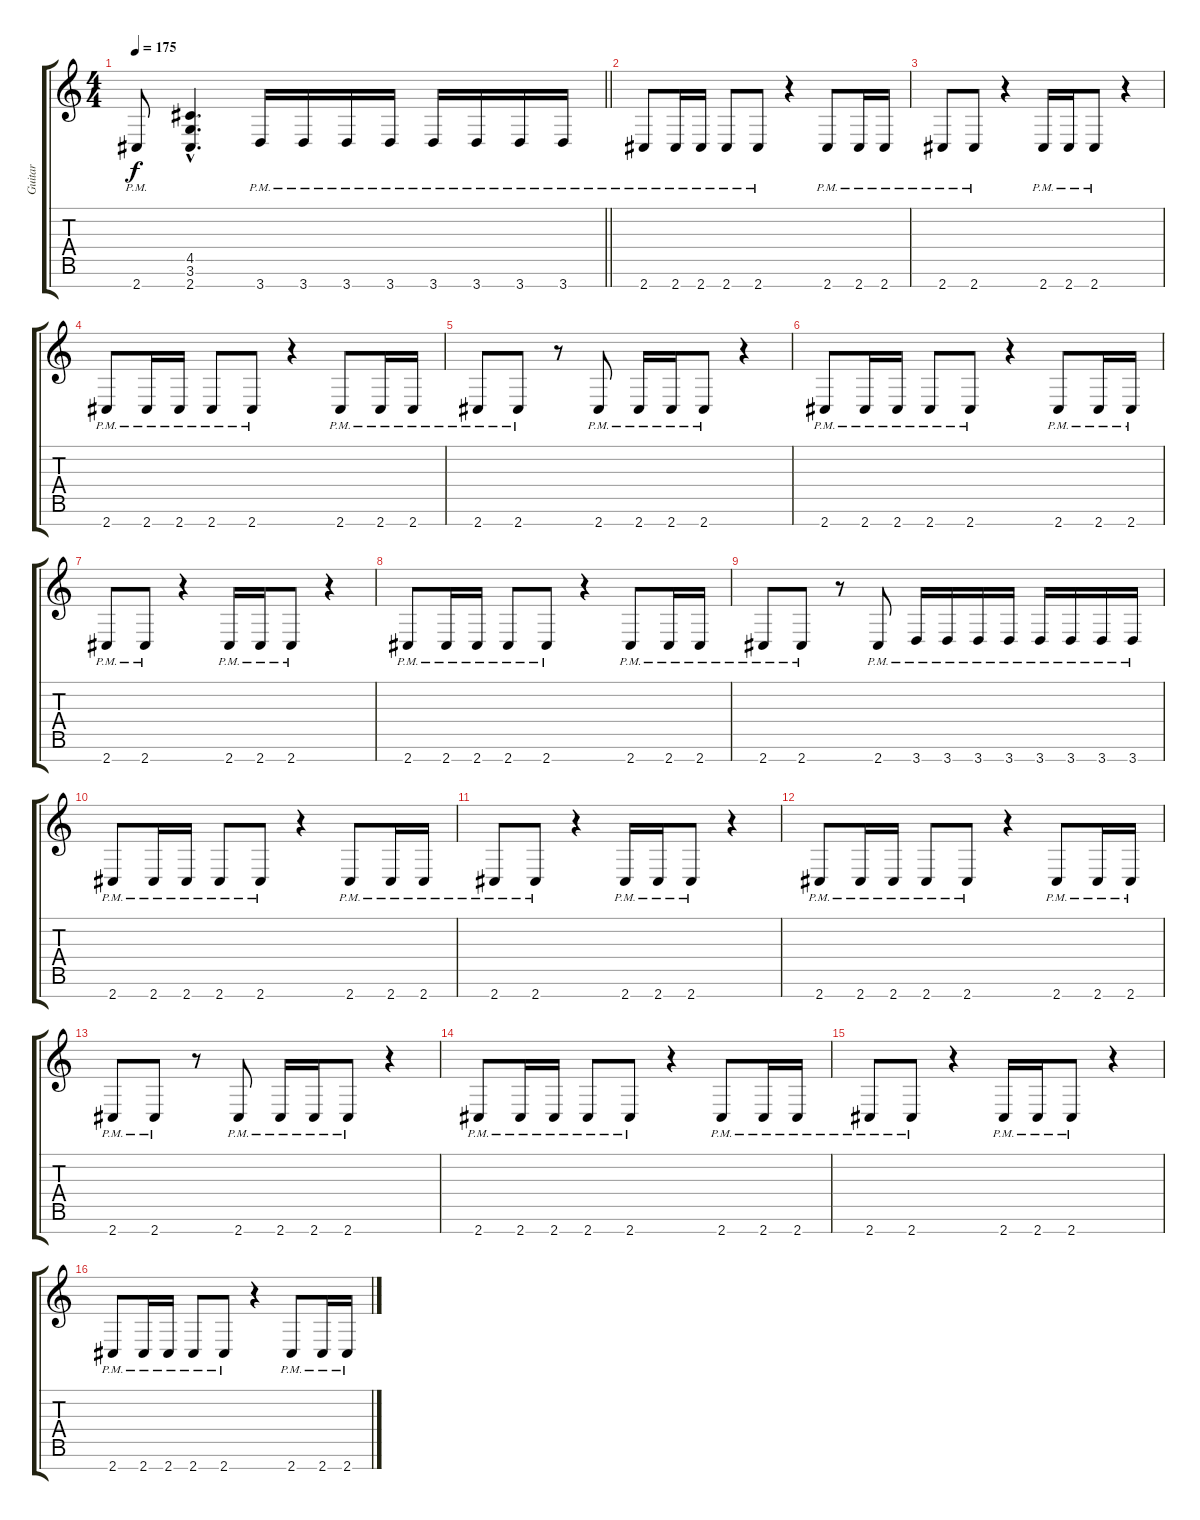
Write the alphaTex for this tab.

\track ("Guitar" "Guitar") {instrument distortionguitar}
\staff {score tabs}
\tuning (E4 B3 G3 D3 A2 E2 B1) {hide}
\ts (4 4)
\tempo 175
\clef g2
\barLineRight lightlight
\ks c
2.7{pm}.8{dy f} (4.5{hac} 3.6{hac} 2.7{hac}).4{d} 3.7{pm}.16 3.7{pm}.16 3.7{pm}.16 3.7{pm}.16 3.7{pm}.16 3.7{pm}.16 3.7{pm}.16 3.7{pm}.16 |
2.7{pm}.8 2.7{pm}.16 2.7{pm}.16 2.7{pm}.8 2.7{pm}.8 r.4 2.7{pm}.8 2.7{pm}.16 2.7{pm}.16 |
2.7{pm}.8 2.7{pm}.8 r.4 2.7{pm}.16 2.7{pm}.16 2.7{pm}.8 r.4 |
2.7{pm}.8 2.7{pm}.16 2.7{pm}.16 2.7{pm}.8 2.7{pm}.8 r.4 2.7{pm}.8 2.7{pm}.16 2.7{pm}.16 |
2.7{pm}.8 2.7{pm}.8 r.8 2.7{pm}.8 2.7{pm}.16 2.7{pm}.16 2.7{pm}.8 r.4 |
\section ("" "")
2.7{pm}.8 2.7{pm}.16 2.7{pm}.16 2.7{pm}.8 2.7{pm}.8 r.4 2.7{pm}.8 2.7{pm}.16 2.7{pm}.16 |
2.7{pm}.8 2.7{pm}.8 r.4 2.7{pm}.16 2.7{pm}.16 2.7{pm}.8 r.4 |
2.7{pm}.8 2.7{pm}.16 2.7{pm}.16 2.7{pm}.8 2.7{pm}.8 r.4 2.7{pm}.8 2.7{pm}.16 2.7{pm}.16 |
2.7{pm}.8 2.7{pm}.8 r.8 2.7{pm}.8 3.7{pm}.16 3.7{pm}.16 3.7{pm}.16 3.7{pm}.16 3.7{pm}.16 3.7{pm}.16 3.7{pm}.16 3.7{pm}.16 |
2.7{pm}.8 2.7{pm}.16 2.7{pm}.16 2.7{pm}.8 2.7{pm}.8 r.4 2.7{pm}.8 2.7{pm}.16 2.7{pm}.16 |
2.7{pm}.8 2.7{pm}.8 r.4 2.7{pm}.16 2.7{pm}.16 2.7{pm}.8 r.4 |
2.7{pm}.8 2.7{pm}.16 2.7{pm}.16 2.7{pm}.8 2.7{pm}.8 r.4 2.7{pm}.8 2.7{pm}.16 2.7{pm}.16 |
2.7{pm}.8 2.7{pm}.8 r.8 2.7{pm}.8 2.7{pm}.16 2.7{pm}.16 2.7{pm}.8 r.4 |
2.7{pm}.8 2.7{pm}.16 2.7{pm}.16 2.7{pm}.8 2.7{pm}.8 r.4 2.7{pm}.8 2.7{pm}.16 2.7{pm}.16 |
2.7{pm}.8 2.7{pm}.8 r.4 2.7{pm}.16 2.7{pm}.16 2.7{pm}.8 r.4 |
2.7{pm}.8 2.7{pm}.16 2.7{pm}.16 2.7{pm}.8 2.7{pm}.8 r.4 2.7{pm}.8 2.7{pm}.16 2.7{pm}.16
